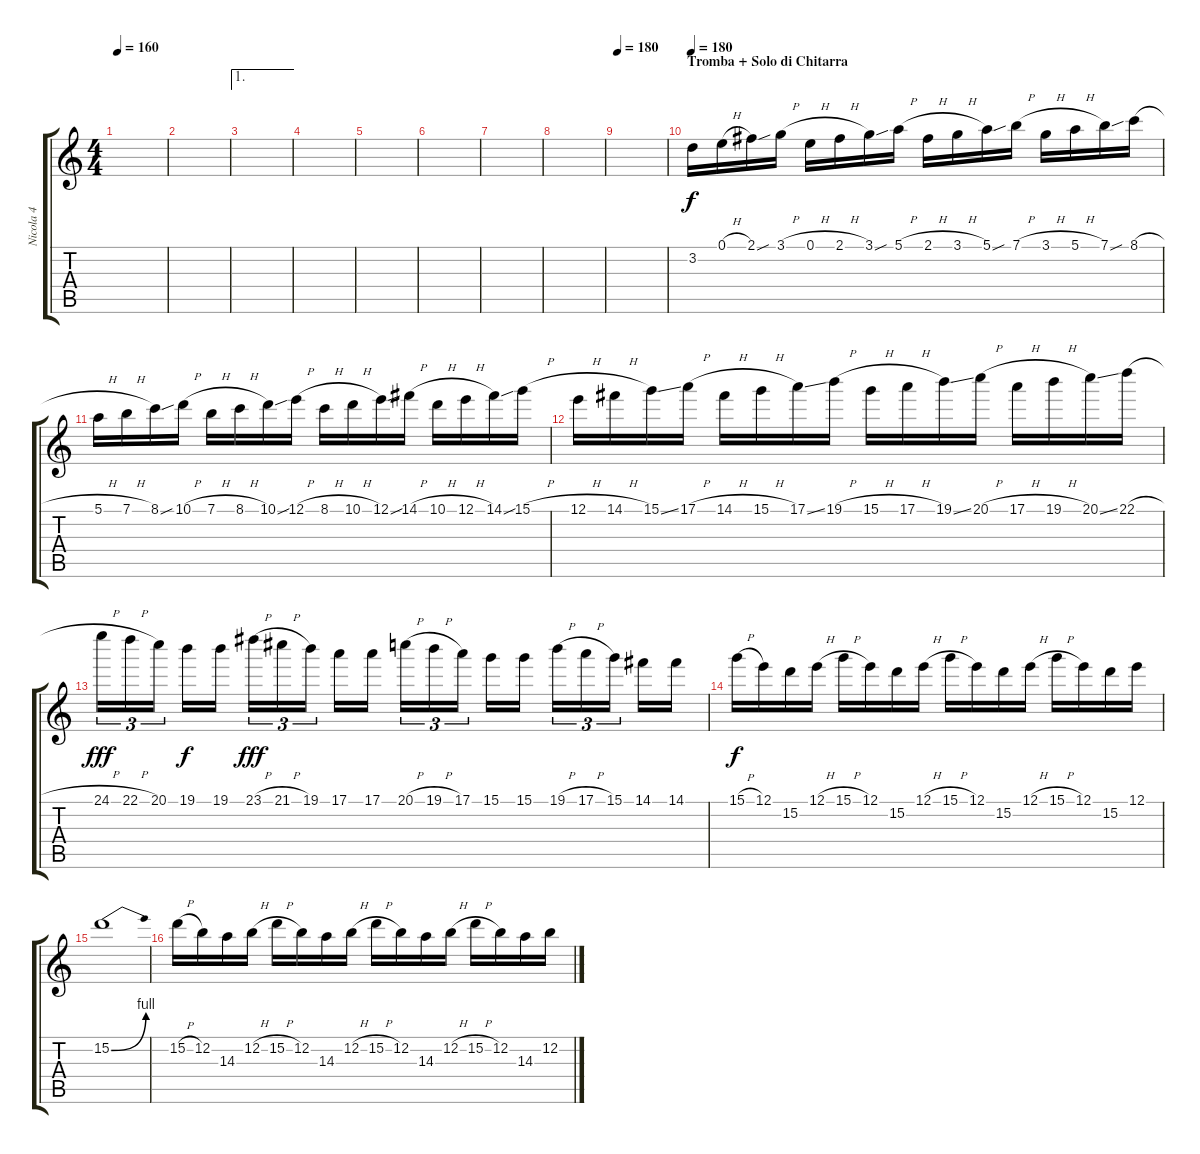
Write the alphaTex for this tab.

\track ("Nicola 4" "Nicola 4") {instrument distortionguitar}
\staff {score tabs}
\tuning (E4 B3 G3 D3 A2 E2) {hide}
\ts (4 4)
\tempo 160
\clef g2
\ks c
|
|
\ae 1
|
|
|
|
|
|
\tempo 160
\tempo 180
|
\section ("" "Tromba + Solo di Chitarra")
\tempo 180
3.2.16{instrument distortionguitar} 0.1{h}.16 2.1{sou}.16 3.1{h}.16 0.1{h}.16 2.1{h}.16 3.1{sou}.16 5.1{h}.16 2.1{h}.16 3.1{h}.16 5.1{sou}.16 7.1{h}.16 3.1{h}.16 5.1{h}.16 7.1{sou}.16 8.1{h}.16 |
5.1{h}.16 7.1{h}.16 8.1{sou}.16 10.1{h}.16 7.1{h}.16 8.1{h}.16 10.1{sou}.16 12.1{h}.16 8.1{h}.16 10.1{h}.16 12.1{sou}.16 14.1{h}.16 10.1{h}.16 12.1{h}.16 14.1{sou}.16 15.1{h}.16 |
12.1{h}.16 14.1{h}.16 15.1{ss}.16 17.1{h}.16 14.1{h}.16 15.1{h}.16 17.1{ss}.16 19.1{h}.16 15.1{h}.16 17.1{h}.16 19.1{ss}.16 20.1{h}.16 17.1{h}.16 19.1{h}.16 20.1{ss}.16 22.1{h}.16 |
24.1{h}.16{tu (3 2) dy fff} 22.1{h}.16{tu (3 2)} 20.1.16{tu (3 2)} 19.1.16{dy f} 19.1.16 23.1{h}.16{tu (3 2) dy fff} 21.1{h}.16{tu (3 2)} 19.1.16{tu (3 2)} 17.1.16 17.1.16 20.1{h}.16{tu (3 2)} 19.1{h}.16{tu (3 2)} 17.1.16{tu (3 2)} 15.1.16 15.1.16 19.1{h}.16{tu (3 2)} 17.1{h}.16{tu (3 2)} 15.1.16{tu (3 2)} 14.1.16 14.1.16 |
15.1{h}.16{dy f instrument distortionguitar} 12.1.16 15.2.16 12.1{h}.16 15.1{h}.16 12.1.16 15.2.16 12.1{h}.16 15.1{h}.16 12.1.16 15.2.16 12.1{h}.16 15.1{h}.16 12.1.16 15.2.16 12.1.16 |
15.2{be (bend 0 0 60 4)}.1 |
15.2{h}.16{instrument distortionguitar} 12.2.16 14.3.16 12.2{h}.16 15.2{h}.16 12.2.16 14.3.16 12.2{h}.16 15.2{h}.16 12.2.16 14.3.16 12.2{h}.16 15.2{h}.16 12.2.16 14.3.16 12.2.16
